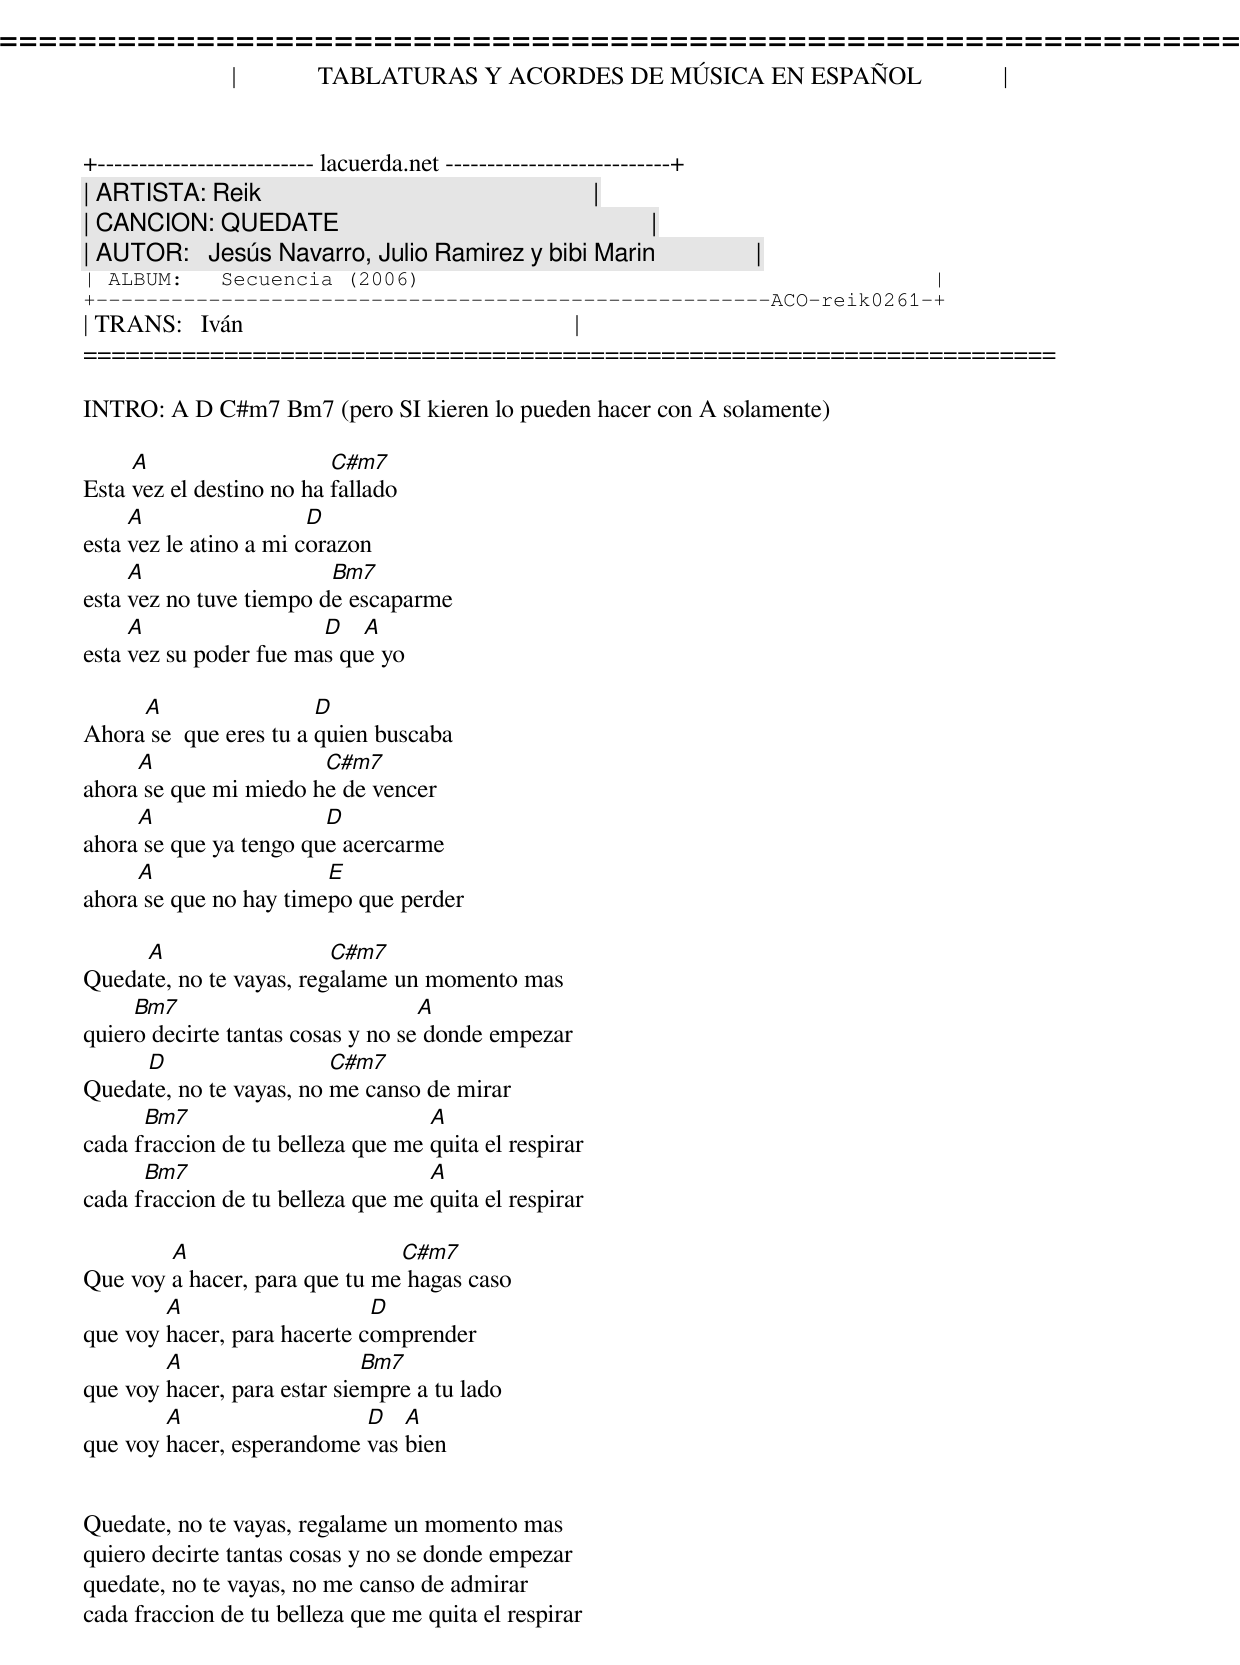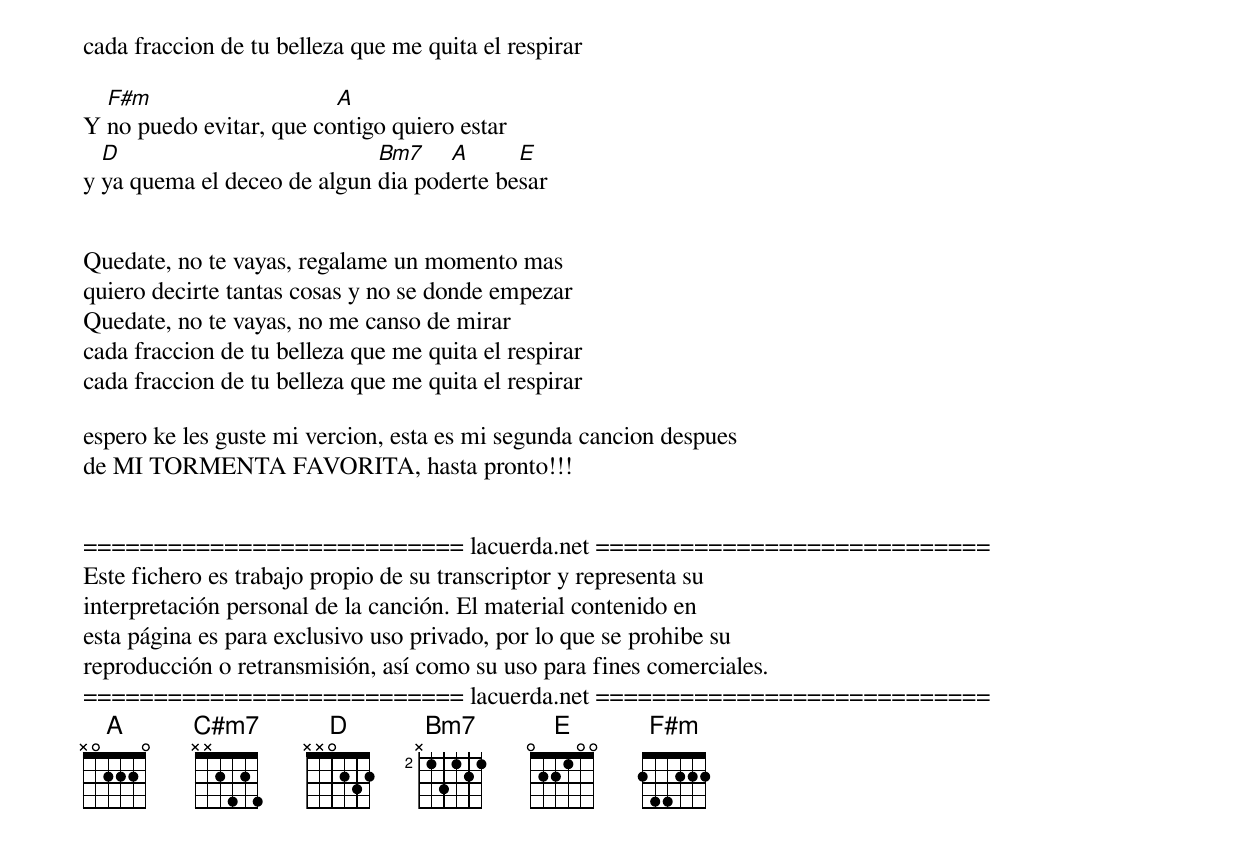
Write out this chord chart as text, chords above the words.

=====================================================================
|             TABLATURAS Y ACORDES DE MÚSICA EN ESPAÑOL             |
+-------------------------- lacuerda.net ---------------------------+
| ARTISTA: Reik                                                     |
| CANCION: QUEDATE                                                  |
| AUTOR:   Jesús Navarro, Julio Ramirez y bibi Marin                |
| ALBUM:   Secuencia (2006)                                         |
+------------------------------------------------------ACO-reik0261-+
| TRANS:   Iván                                                     |
=====================================================================

INTRO: A D C#m7 Bm7 (pero SI kieren lo pueden hacer con A solamente)

     A                    C#m7
Esta vez el destino no ha fallado
     A                  D
esta vez le atino a mi corazon
     A                   Bm7
esta vez no tuve tiempo de escaparme
     A                  D   A
esta vez su poder fue mas que yo

     A                  D
Ahora se  que eres tu a quien buscaba
     A                 C#m7
ahora se que mi miedo he de vencer
     A                  D
ahora se que ya tengo que acercarme
     A                  E
ahora se que no hay timepo que perder

     A                   C#m7
Quedate, no te vayas, regalame un momento mas
     Bm7                           A
quiero decirte tantas cosas y no se donde empezar
     D                   C#m7
Quedate, no te vayas, no me canso de mirar
      Bm7                          A
cada fraccion de tu belleza que me quita el respirar
      Bm7                          A
cada fraccion de tu belleza que me quita el respirar

        A                      C#m7
Que voy a hacer, para que tu me hagas caso
        A                    D
que voy hacer, para hacerte comprender
        A                    Bm7
que voy hacer, para estar siempre a tu lado
        A                  D   A
que voy hacer, esperandome vas bien


Quedate, no te vayas, regalame un momento mas
quiero decirte tantas cosas y no se donde empezar
quedate, no te vayas, no me canso de admirar
cada fraccion de tu belleza que me quita el respirar
cada fraccion de tu belleza que me quita el respirar

  F#m                    A
Y no puedo evitar, que contigo quiero estar
  D                          Bm7    A      E
y ya quema el deceo de algun dia poderte besar


Quedate, no te vayas, regalame un momento mas
quiero decirte tantas cosas y no se donde empezar
Quedate, no te vayas, no me canso de mirar
cada fraccion de tu belleza que me quita el respirar
cada fraccion de tu belleza que me quita el respirar

espero ke les guste mi vercion, esta es mi segunda cancion despues
de MI TORMENTA FAVORITA, hasta pronto!!!


=========================== lacuerda.net ============================
Este fichero es trabajo propio de su transcriptor y representa su
interpretación personal de la canción. El material contenido en
esta página es para exclusivo uso privado, por lo que se prohibe su
reproducción o retransmisión, así como su uso para fines comerciales.
=========================== lacuerda.net ============================
